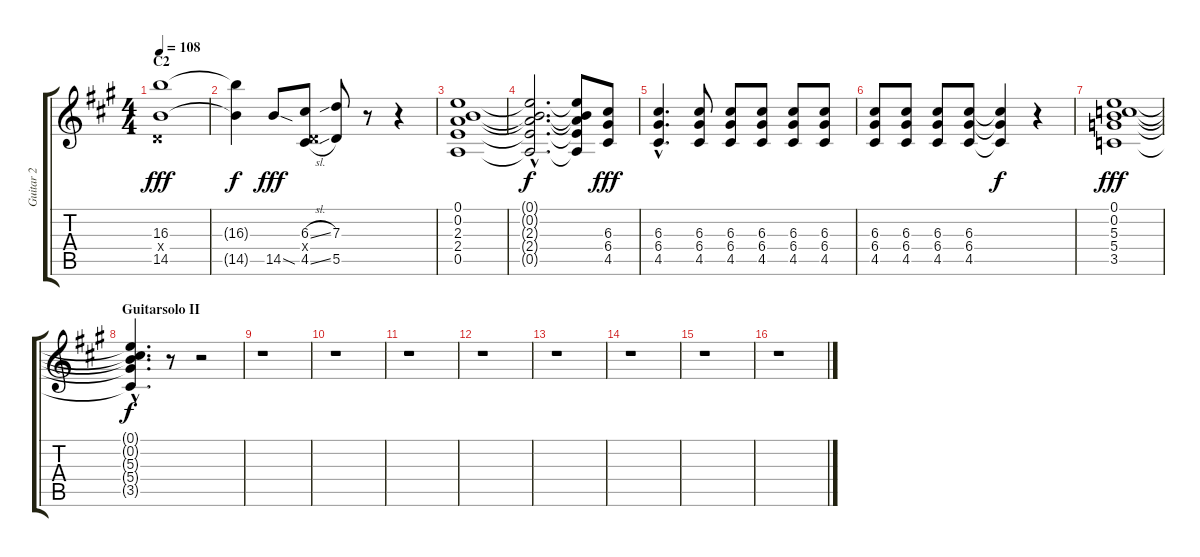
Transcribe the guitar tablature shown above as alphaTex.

\track ("Guitar 2" "Guitar 2") {instrument distortionguitar}
\staff {score tabs}
\tuning (E4 B3 G3 D3 A2 D2) {hide}
\ts (4 4)
\section ("" "C2")
\tempo 108
\clef g2
\ks a
(16.3 0.4{x} 14.5).1{dy fff} |
(16.3{t} 14.5{t}).4{dy f} 14.5{sod}.8{dy fff} (6.3{sl} 0.4{x} 4.5{sl}).8 (7.3 5.5).8 r.8 r.4 |
(0.1 0.2 2.3 2.4 0.5).1 |
(0.1{hac t} 0.2{hac t} 2.3{hac t} 2.4{hac t} 0.5{hac t}).2{d dy f} (0.1{t} 0.2{t} 2.3{t} 2.4{t} 0.5{t}).8 (6.3 6.4 4.5).8{dy fff} |
(6.3{hac} 6.4{hac} 4.5{hac}).4{d} (6.3 6.4 4.5).8 (6.3 6.4 4.5).8 (6.3 6.4 4.5).8 (6.3 6.4 4.5).8 (6.3 6.4 4.5).8 |
(6.3 6.4 4.5).8 (6.3 6.4 4.5).8 (6.3 6.4 4.5).8 (6.3 6.4 4.5).8 (6.3{t} 6.4{t} 4.5{t}).4{dy f} r.4 |
(0.1 0.2 5.3 5.4 3.5).1{dy fff} |
\section ("" "Guitarsolo II")
(0.1{hac t} 0.2{hac t} 5.3{hac t} 5.4{hac t} 3.5{hac t}).4{d dy f} r.8 r.2 |
r.1 |
r.1 |
r.1 |
r.1 |
r.1 |
r.1 |
r.1 |
r.1
